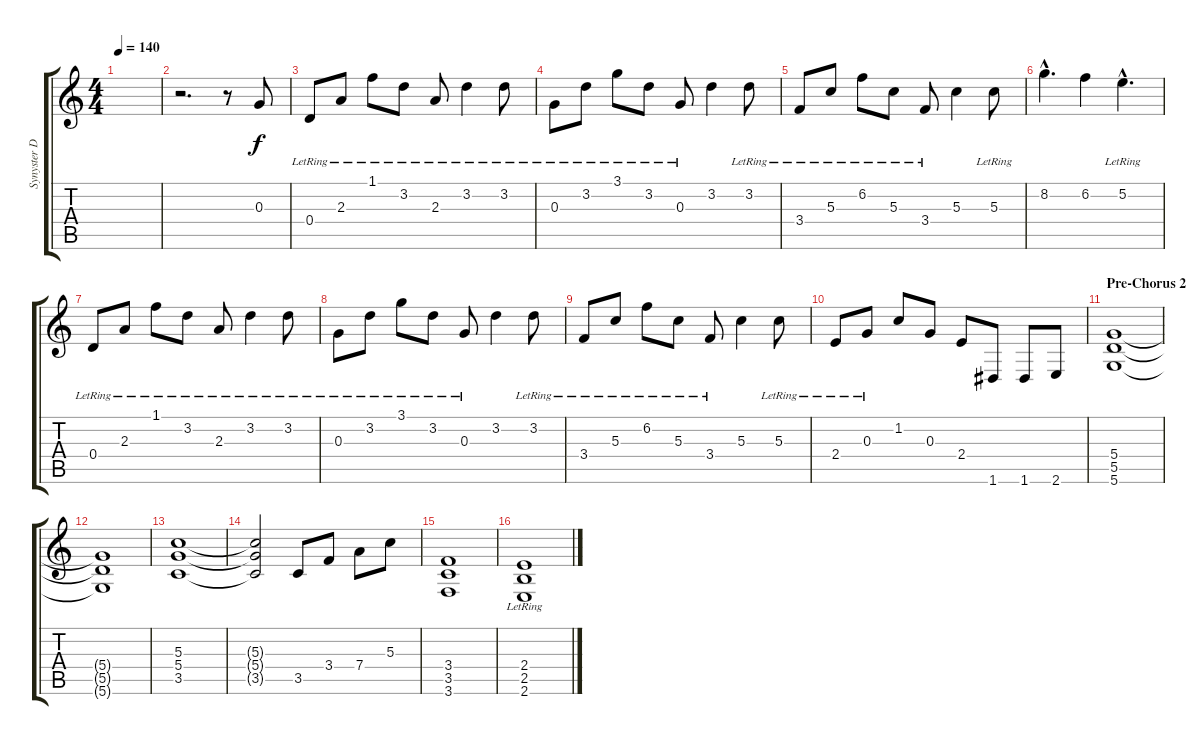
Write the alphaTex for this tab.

\track ("Synyster Distortion" "Synyster D") {instrument overdrivenguitar}
\staff {score tabs}
\tuning (E4 B3 G3 D3 A2 D2) {hide}
\ts (4 4)
\tempo 140
\clef g2
\ks c
|
r.2{d volume 10} r.8 0.3.8 |
0.4{lr}.8 2.3{lr}.8 1.1{lr}.8 3.2{lr}.8 2.3{lr}.8 3.2{lr}.4 3.2{lr}.8 |
0.3{lr}.8 3.2{lr}.8 3.1{lr}.8 3.2{lr}.8 0.3{lr}.8 3.2.4 3.2{lr}.8 |
3.4{lr}.8 5.3{lr}.8 6.2{lr}.8 5.3{lr}.8 3.4{lr}.8 5.3.4 5.3{lr}.8 |
8.2{hac}.4{d} 6.2.4 5.2{hac lr}.4{d} |
0.4{lr}.8 2.3{lr}.8 1.1{lr}.8 3.2{lr}.8 2.3{lr}.8 3.2{lr}.4 3.2{lr}.8 |
0.3{lr}.8 3.2{lr}.8 3.1{lr}.8 3.2{lr}.8 0.3{lr}.8 3.2.4 3.2{lr}.8 |
3.4{lr}.8 5.3{lr}.8 6.2{lr}.8 5.3{lr}.8 3.4{lr}.8 5.3.4 5.3{lr}.8 |
2.4{lr}.8 0.3{lr}.8 1.2.8 0.3.8 2.4.8 1.6.8 1.6.8 2.6.8 |
\section ("" "Pre-Chorus 2")
(5.4 5.5 5.6).1{volume 12} |
(5.4{t} 5.5{t} 5.6{t}).1 |
(5.3 5.4 3.5).1 |
(5.3{t} 5.4{t} 3.5{t}).2 3.5.8 3.4.8 7.4.8 5.3.8 |
(3.4 3.5 3.6).1 |
(2.4{lr} 2.5 2.6).1
